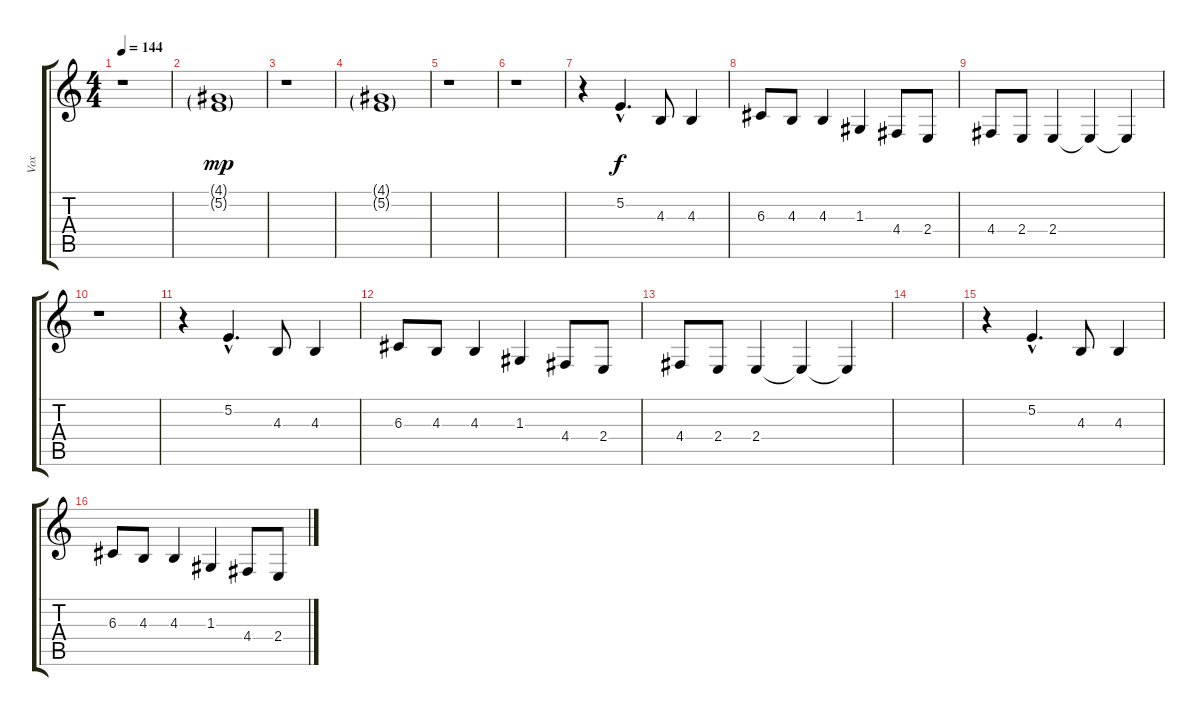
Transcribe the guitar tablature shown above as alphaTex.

\track ("Vox" "Vox") {instrument lead2sawtooth}
\staff {score tabs}
\tuning (E4 B3 G3 D3 A2 E2) {hide}
\ts (4 4)
\tempo 144
\clef g2
\ks c
r.1{dy mp} |
(4.1{g} 5.2{g}).1 |
r.1 |
(4.1{g} 5.2{g}).1 |
r.1 |
r.1 |
r.4 5.2{hac}.4{d dy f} 4.3.8 4.3.4 |
6.3.8 4.3.8 4.3.4 1.3.4 4.4.8 2.4.8 |
4.4.8 2.4.8 2.4.4 2.4{t}.4 2.4{t}.4 |
r.1 |
r.4 5.2{hac}.4{d} 4.3.8 4.3.4 |
6.3.8 4.3.8 4.3.4 1.3.4 4.4.8 2.4.8 |
4.4.8 2.4.8 2.4.4 2.4{t}.4 2.4{t}.4 |
|
r.4 5.2{hac}.4{d} 4.3.8 4.3.4 |
6.3.8 4.3.8 4.3.4 1.3.4 4.4.8 2.4.8
